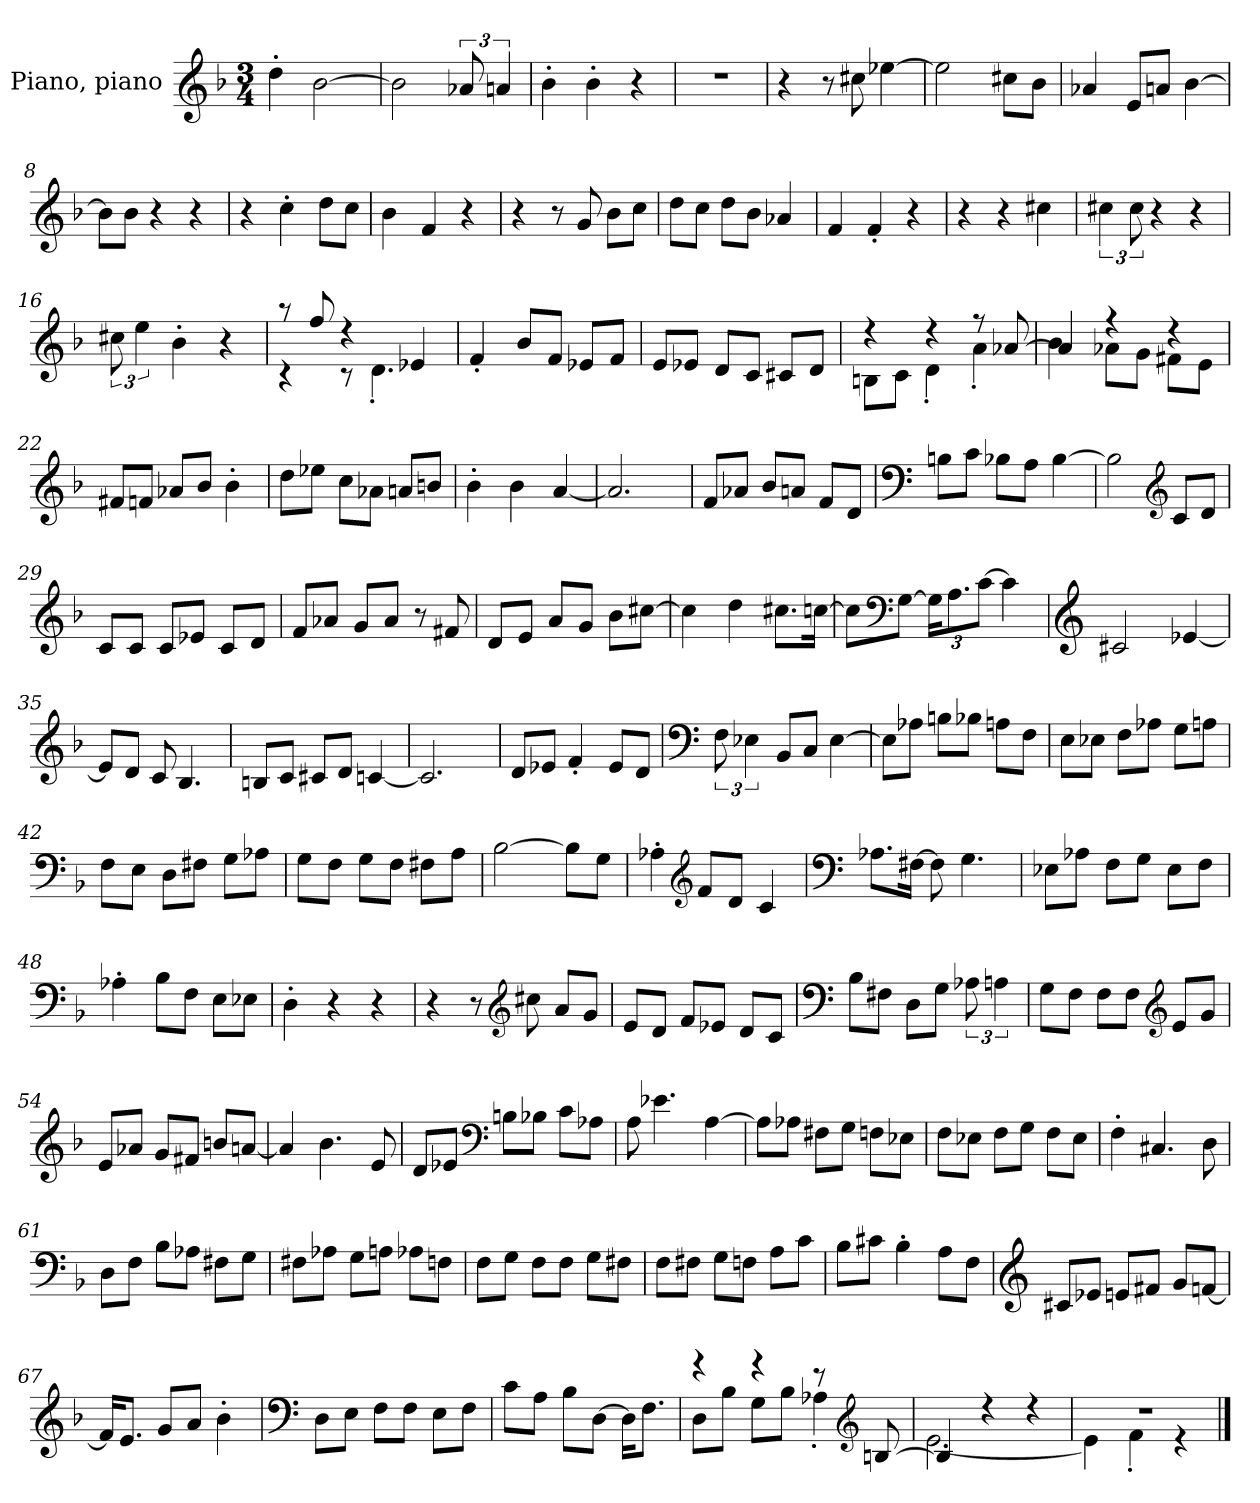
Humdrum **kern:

**kern
*part1
*staff1
*I"Piano, piano
*clefG2
*k[b-]
*M3/4
*MM105
=1
4dd'\
[2b-\
=2
2b-\]
12a-X/
6an/
=3
4b-'\
4b-'\
4r
=4
2.r
=5
4r
8r
8cc#X\
[4ee-X\
=6
2ee-\]
8cc#X\L
8b-\J
=7
4a-X/
8e/L
8an/J
[4b-\
=8
8b-\L]
8b-\J
4r
4r
=9
4r
4cc'\
8dd\L
8cc\J
!!LO:LB:g=z
=10
4b-\
4f/
4r
=11
4r
8r
8g/
8b-\L
8cc\J
=12
8dd\L
8cc\J
8dd\L
8b-\J
4a-X/
=13
4f/
4f'/
4r
=14
4r
4r
4cc#X\
=15
6cc#X\
12cc#\
4r
4r
=16
12cc#X\
6ee\
4b-'\
4r
=17
*^
8r	4r
8ff/	.
4r	8r
.	4.d'\
4e-X/	.
*v	*v
!!LO:LB:g=z
=18
4f'/
8b-/L
8f/J
8e-X/L
8f/J
=19
8e/L
8e-X/J
8d/L
8c/J
8c#X/L
8d/J
=20
*^
4r	8Bn\L
.	8c\J
4r	4d'\
8r	4a'\
[8a-X/	.
=21	=21
4a-/]	4b-\
4r	8a-X\L
.	8g\J
4r	8f#X\L
.	8e\J
*v	*v
=22
8f#X/L
8fn/J
8a-X/L
8b-/J
4b-'\
!!LO:LB:g=z
=23
8dd\L
8ee-X\J
8cc\L
8a-X\J
8an/L
8bn/J
=24
4b-'\
4b-\
[4a/
=25
2.a/]
=26
8f/L
8a-X/J
8b-/L
8an/J
8f/L
8d/J
=27
*clefF4
8Bn\L
8c\J
8B-X\L
8A\J
[4B-\
=28
2B-\]
*clefG2
8c/L
8d/J
=29
8c/L
8c/J
8c/L
8e-X/J
8c/L
8d/J
!!LO:LB:g=z
=30
8f/L
8a-X/J
8g/L
8a-/J
8r
8f#X/
=31
8d/L
8e/J
8a/L
8g/J
8b-\L
[8cc#X\J
=32
4cc#\]
4dd\
8.cc#X\L
[16ccn\Jk
=33
8cc\L]
*clefF4
[8G\J
*Xbrackettup
24G\KL]
12.A\
[12c\J
4c\]
=34
*clefG2
2c#X/
[4e-X/
=35
8e-/L]
8d/J
8c/
4.B-/
!!LO:LB:g=z
=36
8Bn/L
8c/J
8c#X/L
8d/J
[4cn/
=37
2.c/]
=38
8d/L
8e-X/J
4f'/
8e-/L
8d/J
=39
*clefF4
*brackettup
12F\
6E-X\
8BB-/L
8C/J
[4E-\
=40
8E-\L]
8A-X\J
8Bn\L
8B-X\J
8An\L
8F\J
=41
8E\L
8E-X\J
8F\L
8A-X\J
8G\L
8An\J
!!LO:LB:g=z
=42
8F\L
8E\J
8D\L
8F#X\J
8G\L
8A-X\J
=43
8G\L
8F\J
8G\L
8F\J
8F#X\L
8A\J
=44
[2B-\
8B-\L]
8G\J
=45
4A-X'\
*clefG2
8f/L
8d/J
4c/
=46
*clefF4
8.A-X\L
[16F#X\Jk
8F#\]
4.G\
=47
8E-X\L
8A-X\J
8F\L
8G\J
8E-\L
8F\J
!!LO:LB:g=z
=48
4A-X'\
8B-\L
8F\J
8E\L
8E-X\J
=49
4D'\
4r
4r
=50
4r
8r
*clefG2
8cc#X\
8a/L
8g/J
=51
8e/L
8d/J
8f/L
8e-X/J
8d/L
8c/J
=52
*clefF4
8B-\L
8F#X\J
8D\L
8G\J
12A-X\
6An\
=53
8G\L
8F\J
8F\L
8F\J
*clefG2
8e/L
8g/J
!!LO:LB:g=z
=54
8e/L
8a-X/J
8g/L
8f#X/J
8bn/L
[8an/J
=55
4a/]
4.b-\
8e/
=56
8d/L
8e-X/J
*clefF4
8Bn\L
8B-X\J
8c\L
8A-X\J
=57
8A\
4.e-X\
[4A\
=58
8A\L]
8A-X\J
8F#X\L
8G\J
8Fn\L
8E-X\J
!!LO:LB:g=z
=59
8F\L
8E-X\J
8F\L
8G\J
8F\L
8E-\J
=60
4F'\
4.C#X/
8D\
=61
8D\L
8F\J
8B-\L
8A-X\J
8F#X\L
8G\J
=62
8F#X\L
8A-X\J
8G\L
8An\J
8A-X\L
8Fn\J
=63
8F\L
8G\J
8F\L
8F\J
8G\L
8F#X\J
=64
8F\L
8F#X\J
8G\L
8Fn\J
8A\L
8c\J
!!LO:LB:g=z
=65
8B-\L
8c#X\J
4B-'\
8A\L
8F\J
=66
*clefG2
8c#X/L
8e-X/J
8en/L
8f#X/J
8g/L
[8fn/J
=67
16f/KL]
8.e/J
8g/L
8a/J
4b-'\
=68
*clefF4
8D\L
8E\J
8F\L
8F\J
8E\L
8F\J
=69
8c\L
8A\J
8B-\L
[8D\J
16D\KL]
8.F\J
!!LO:PB:g=z
=70
*^
4r	8D\L
.	8B-\J
4r	8G\L
.	8B-\J
8r	4A-X'\
*clefG2	*
[8Bn/	.
=71	=71
4B/]	[2.e\
4r	.
4r	.
=72	=72
2.r	4e\]
.	4f'\
.	4r
*v	*v
==
*-
